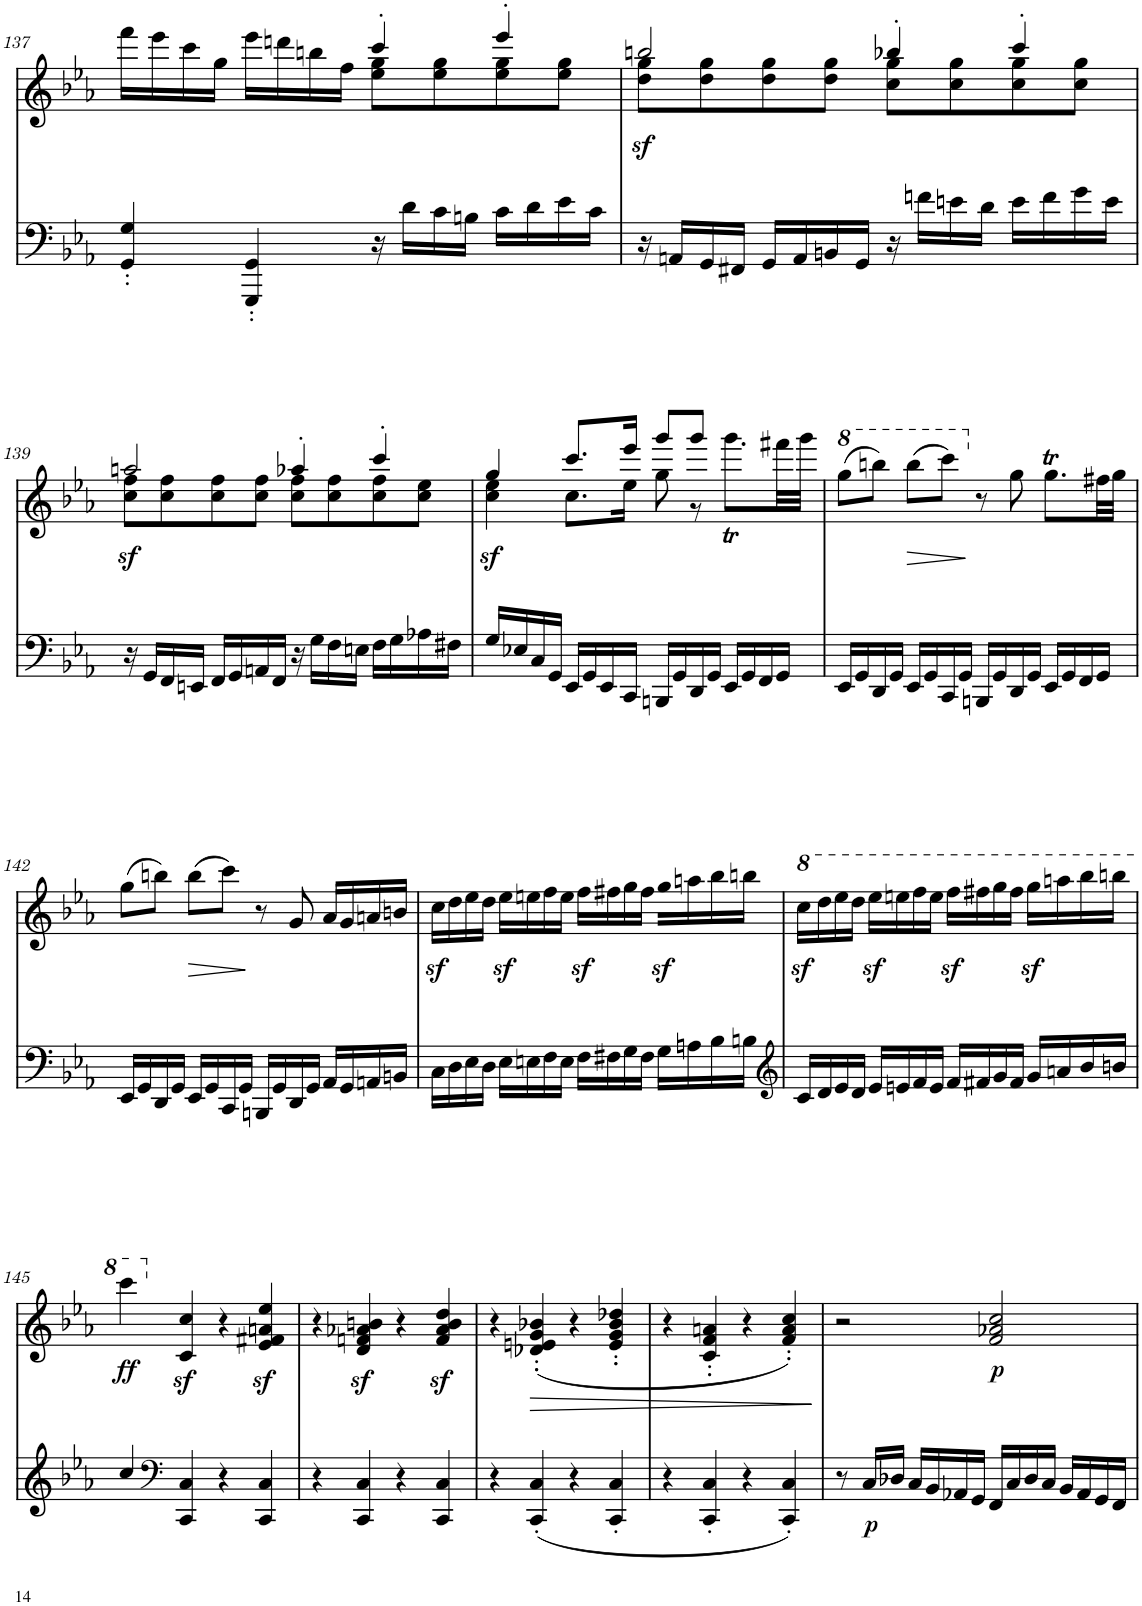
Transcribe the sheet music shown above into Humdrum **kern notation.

**kern	**text	**kern	**text	**dynam
*part2	*part2	*part1	*part1	*part1
*staff2	*staff2	*staff1	*staff1	*staff1
*I"piano	*	*I"piano	*	*
*I'Pno	*	*I'Pno	*	*
!!LO:PB:g=z
*clefF4	*	*clefG2	*	*
*k[b-e-a-]	*	*k[b-e-a-]	*	*
*M4/4	*	*M4/4	*	*
=137	=137	=137	=137	=137
*	*	*^	*	*
4GG/' 4G/'	.	16fff\LL	2ryy	.	.
.	.	16eee-\	.	.	.
.	.	16ccc\	.	.	.
.	.	16gg\JJ	.	.	.
4GGG/' 4GG/'	.	16eee-\LL	.	.	.
.	.	16dddn\	.	.	.
.	.	16bbn\	.	.	.
.	.	16ff\JJ	.	.	.
16r	.	4ccc'/	8ee-\ 8gg\L	.	.
16d\LL	.	.	.	.	.
16c\	.	.	8ee-\ 8gg\	.	.
16Bn\JJ	.	.	.	.	.
16c\LL	.	4eee-'/	8ee-\ 8gg\	.	.
16d\	.	.	.	.	.
16e-\	.	.	8ee-\ 8gg\J	.	.
16c\JJ	.	.	.	.	.
=138	=138	=138	=138	=138	=138
!	!	!	!	!	!LO:DY:b
16r	.	2bbn/	8dd\ 8gg\L	.	sf
16AAn/LL	.	.	.	.	.
16GG/	.	.	8dd\ 8gg\	.	.
16FF#X/JJ	.	.	.	.	.
16GG/LL	.	.	8dd\ 8gg\	.	.
16AA/	.	.	.	.	.
16BBn/	.	.	8dd\ 8gg\J	.	.
16GG/JJ	.	.	.	.	.
16r	.	4bb-X'/	8cc\ 8gg\L	.	.
16fn\LL	.	.	.	.	.
16en\	.	.	8cc\ 8gg\	.	.
16d\JJ	.	.	.	.	.
16e\LL	.	4ccc'/	8cc\ 8gg\	.	.
16f\	.	.	.	.	.
16g\	.	.	8cc\ 8gg\J	.	.
16e\JJ	.	.	.	.	.
!!LO:LB:g=z	!!
=139	=139	=139	=139	=139	=139
!	!	!	!	!	!LO:DY:b
16r	.	2aan/	8cc\ 8ff\L	.	sf
16GG/LL	.	.	.	.	.
16FF/	.	.	8cc\ 8ff\	.	.
16EEn/JJ	.	.	.	.	.
16FF/LL	.	.	8cc\ 8ff\	.	.
16GG/	.	.	.	.	.
16AAn/	.	.	8cc\ 8ff\J	.	.
16FF/JJ	.	.	.	.	.
16r	.	4aa-X'/	8cc\ 8ff\L	.	.
16G\LL	.	.	.	.	.
16F\	.	.	8cc\ 8ff\	.	.
16En\JJ	.	.	.	.	.
16F\LL	.	4ccc'/	8cc\ 8ff\	.	.
16G\	.	.	.	.	.
16A-X\	.	.	8cc\ 8ee-\J	.	.
16F#X\JJ	.	.	.	.	.
=140	=140	=140	=140	=140	=140
!	!	!	!	!	!LO:DY:b
16G/LL	.	4gg/	4cc\ 4ee-\	.	sf
16E-X/	.	.	.	.	.
16C/	.	.	.	.	.
16GG/JJ	.	.	.	.	.
16EE-/LL	.	8.ccc/L	8.cc\L	.	.
16GG/	.	.	.	.	.
16EE-/	.	.	.	.	.
16CC/JJ	.	16eee-/Jk	16ee-\Jk	.	.
16BBBn/LL	.	8ggg/L	8gg\	.	.
16GG/	.	.	.	.	.
16DD/	.	8ggg/J	8r	.	.
16GG/JJ	.	.	.	.	.
16EE-/LL	.	4ryy	8.gggt\L	.	.
16GG/	.	.	.	.	.
16FF/	.	.	.	.	.
16GG/JJ	.	.	32fff#X\LL	.	.
.	.	.	32ggg\JJJ	.	.
*	*	*v	*v	*	*
=141	=141	=141	=141	=141
*	*	*8va	*	*
16EE-/LL	.	(8ggg\L	.	.
16GG/	.	.	.	.
16DD/	.	8bbbn\J)	.	.
16GG/JJ	.	.	.	.
!	!	!	!	!LO:HP:b
16EE-/LL	.	(8bbb\L	.	>
16GG/	.	.	.	.
16CC/	.	8cccc\J)	.	.
16GG/JJ	.	.	.	.
*	*	*X8va	*	*
16BBBn/LL	.	8r	.	.
16GG/	.	.	.	.
16DD/	.	8gg\	.	.
16GG/JJ	.	.	.	.
16EE-/LL	.	8.ggt\L	.	.
16GG/	.	.	.	.
16FF/	.	.	.	.
16GG/JJ	.	32ff#X\LL	.	.
.	.	32gg\JJJ	.	.
!!LO:LB:g=z
=142	=142	=142	=142	=142
16EE-/LL	.	(8gg\L	.	.
16GG/	.	.	.	.
16DD/	.	8bbn\J)	.	.
16GG/JJ	.	.	.	.
!	!	!	!	!LO:HP:b
16EE-/LL	.	(8bb\L	.	>
16GG/	.	.	.	.
16CC/	.	8ccc\J)	.	.
16GG/JJ	.	.	.	.
16BBBn/LL	.	8r	.	]
16GG/	.	.	.	.
16DD/	.	8g/	.	.
16GG/JJ	.	.	.	.
16AA-/LL	.	16a-/LL	.	.
16GG/	.	16g/	.	.
16AAn/	.	16an/	.	.
16BBn/JJ	.	16bn/JJ	.	.
=143	=143	=143	=143	=143
16C\LL	.	16ccz<\LL	.	.
16D\	.	16dd\	.	.
16E-\	.	16ee-\	.	.
16D\JJ	.	16dd\JJ	.	.
16E-\LL	.	16ee-z<\LL	.	.
16En\	.	16een\	.	.
16F\	.	16ff\	.	.
16E\JJ	.	16ee\JJ	.	.
16F\LL	.	16ffz<\LL	.	.
16F#X\	.	16ff#X\	.	.
16G\	.	16gg\	.	.
16F#\JJ	.	16ff#\JJ	.	.
16G\LL	.	16ggz<LL	.	.
16An\	.	16aan\	.	.
16B-\	.	16bb-\	.	.
16Bn\JJ	.	16bbn\JJ	.	.
=144	=144	=144	=144	=144
*clefG2	*	*	*	*
*	*	*8va	*	*
16c/LL	.	16cccz<\LL	.	.
16d/	.	16ddd\	.	.
16e-/	.	16eee-\	.	.
16d/JJ	.	16ddd\JJ	.	.
16e-/LL	.	16eee-z<\LL	.	.
16en/	.	16eeen\	.	.
16f/	.	16fff\	.	.
16e/JJ	.	16eee\JJ	.	.
16f/LL	.	16fffz<\LL	.	.
16f#X/	.	16fff#X\	.	.
16g/	.	16ggg\	.	.
16f#/JJ	.	16fff#\JJ	.	.
16g/LL	.	16gggz<\LL	.	.
16an/	.	16aaan\	.	.
16b-/	.	16bbb-\	.	.
16bn/JJ	.	16bbbn\JJ	.	.
!!LO:LB:g=z
=145	=145	=145	=145	=145
!	!	!	!LO:LY:b	!
4cc/	.	4cccc\	.	.
*clefF4	*	*	*	*
*	*	*X8va	*	*
4CC/ 4C/	.	4c/z< 4cc/z<	.	.
4r	.	4r	.	.
4CC/ 4C/	.	4e-/z< 4f#X/z< 4an/z< 4ee-/z<	.	.
=146	=146	=146	=146	=146
4r	.	4r	.	.
4CC/ 4C/	.	4d/z< 4fn/z< 4a-X/z< 4bn/z<	.	.
4r	.	4r	.	.
4CC/ 4C/	.	4f/z< 4a-/z< 4b/z< 4dd/z<	.	.
=147	=147	=147	=147	=147
4r	.	4r	.	.
(4CC/' 4C/'	.	(4d-X/' 4en/' 4g/' 4b-X/'	.	.
4r	.	4r	.	.
4CC/' 4C/'	.	4e/' 4g/' 4b-/' 4dd-X/'	.	.
=148	=148	=148	=148	=148
4r	.	4r	.	.
4CC/' 4C/'	.	4c/' 4f/' 4an/'	.	.
4r	.	4r	.	.
4CC/' 4C/')	.	4f/' 4a/' 4cc/')	.	.
.	.	.	.	]
=149	=149	=149	=149	=149
8r	.	2r	.	.
!	!LO:LY:b	!	!	!
16C/LL	.	.	.	.
16D-X/JJ	.	.	.	.
16C/LL	.	.	.	.
16BB-/	.	.	.	.
16AA-X/	.	.	.	.
16GG/JJ	.	.	.	.
!	!	!	!LO:LY:b	!
16FF/LL	.	2f/ 2a-X/ 2cc/	.	.
16C/	.	.	.	.
16D-/	.	.	.	.
16C/JJ	.	.	.	.
16BB-/LL	.	.	.	.
16AA-/	.	.	.	.
16GG/	.	.	.	.
16FF/JJ	.	.	.	.
=	=	=	=	=
*-	*-	*-	*-	*-
